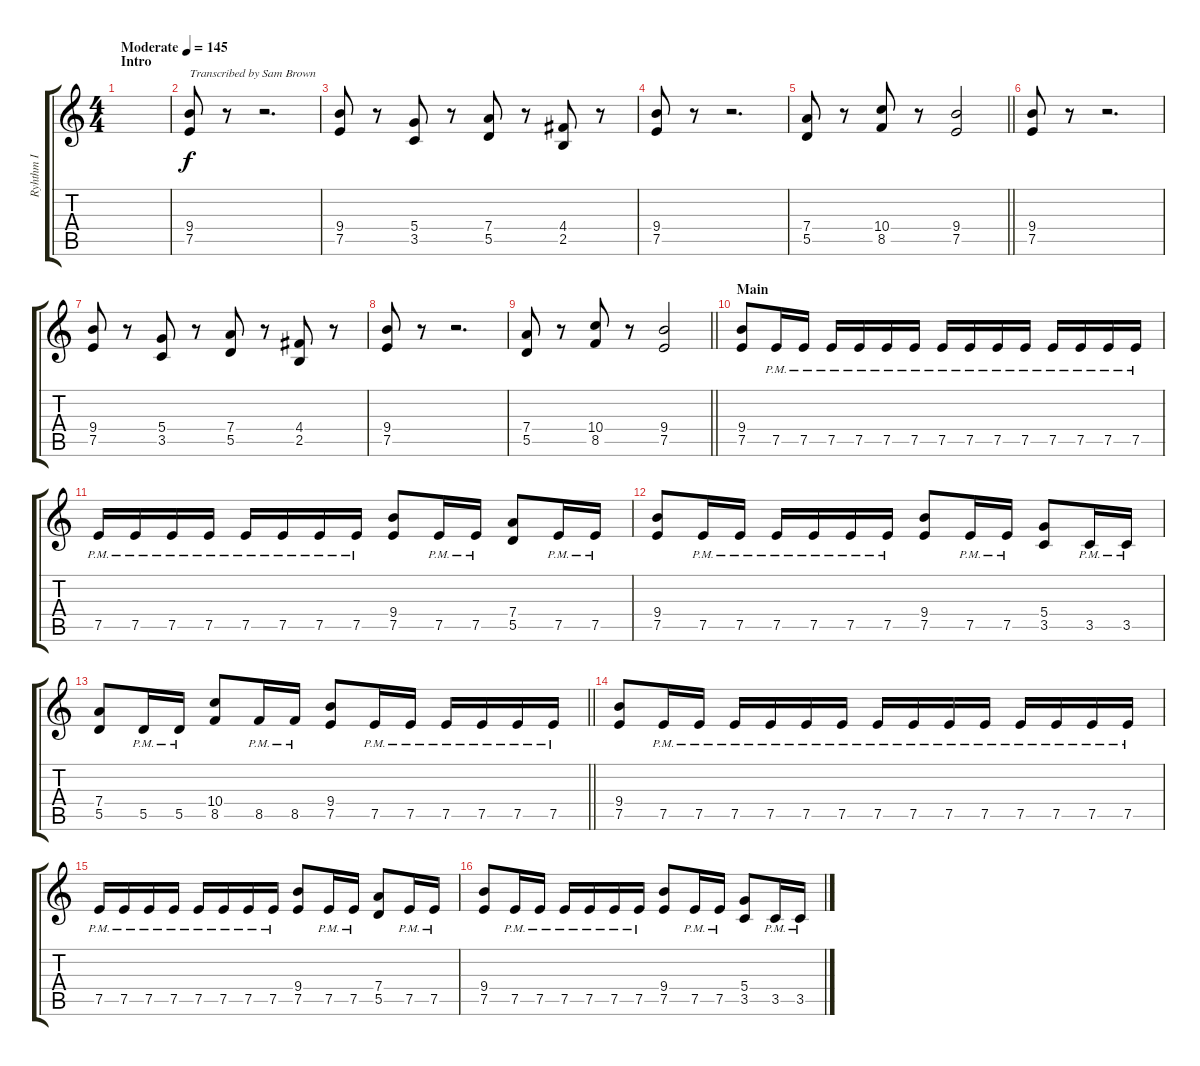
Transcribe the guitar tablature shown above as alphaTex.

\track ("Ryhthm I" "Ryhthm I") {instrument distortionguitar}
\staff {score tabs}
\tuning (E4 B3 G3 D3 A2 E2) {hide}
\ts (4 4)
\section ("" "Intro")
\tempo (145 "Moderate")
\clef g2
\ks c
|
(9.4 7.5).8{txt "Transcribed by Sam Brown"} r.8 r.2{d} |
(9.4 7.5).8 r.8 (5.4 3.5).8 r.8 (7.4 5.5).8 r.8 (4.4 2.5).8 r.8 |
(9.4 7.5).8 r.8 r.2{d} |
\barLineRight lightlight
(7.4 5.5).8 r.8 (10.4 8.5).8 r.8 (9.4 7.5).2 |
\section ("" "")
(9.4 7.5).8 r.8 r.2{d} |
(9.4 7.5).8 r.8 (5.4 3.5).8 r.8 (7.4 5.5).8 r.8 (4.4 2.5).8 r.8 |
(9.4 7.5).8 r.8 r.2{d} |
\barLineRight lightlight
(7.4 5.5).8 r.8 (10.4 8.5).8 r.8 (9.4 7.5).2 |
\section ("" "Main")
(9.4 7.5).8 7.5{pm}.16 7.5{pm}.16 7.5{pm}.16 7.5{pm}.16 7.5{pm}.16 7.5{pm}.16 7.5{pm}.16 7.5{pm}.16 7.5{pm}.16 7.5{pm}.16 7.5{pm}.16 7.5{pm}.16 7.5{pm}.16 7.5{pm}.16 |
7.5{pm}.16 7.5{pm}.16 7.5{pm}.16 7.5{pm}.16 7.5{pm}.16 7.5{pm}.16 7.5{pm}.16 7.5{pm}.16 (9.4 7.5).8 7.5{pm}.16 7.5{pm}.16 (7.4 5.5).8 7.5{pm}.16 7.5{pm}.16 |
(9.4 7.5).8 7.5{pm}.16 7.5{pm}.16 7.5{pm}.16 7.5{pm}.16 7.5{pm}.16 7.5{pm}.16 (9.4 7.5).8 7.5{pm}.16 7.5{pm}.16 (5.4 3.5).8 3.5{pm}.16 3.5{pm}.16 |
\barLineRight lightlight
(7.4 5.5).8 5.5{pm}.16 5.5{pm}.16 (10.4 8.5).8 8.5{pm}.16 8.5{pm}.16 (9.4 7.5).8 7.5{pm}.16 7.5{pm}.16 7.5{pm}.16 7.5{pm}.16 7.5{pm}.16 7.5{pm}.16 |
\section ("" "")
(9.4 7.5).8 7.5{pm}.16 7.5{pm}.16 7.5{pm}.16 7.5{pm}.16 7.5{pm}.16 7.5{pm}.16 7.5{pm}.16 7.5{pm}.16 7.5{pm}.16 7.5{pm}.16 7.5{pm}.16 7.5{pm}.16 7.5{pm}.16 7.5{pm}.16 |
7.5{pm}.16 7.5{pm}.16 7.5{pm}.16 7.5{pm}.16 7.5{pm}.16 7.5{pm}.16 7.5{pm}.16 7.5{pm}.16 (9.4 7.5).8 7.5{pm}.16 7.5{pm}.16 (7.4 5.5).8 7.5{pm}.16 7.5{pm}.16 |
(9.4 7.5).8 7.5{pm}.16 7.5{pm}.16 7.5{pm}.16 7.5{pm}.16 7.5{pm}.16 7.5{pm}.16 (9.4 7.5).8 7.5{pm}.16 7.5{pm}.16 (5.4 3.5).8 3.5{pm}.16 3.5{pm}.16
